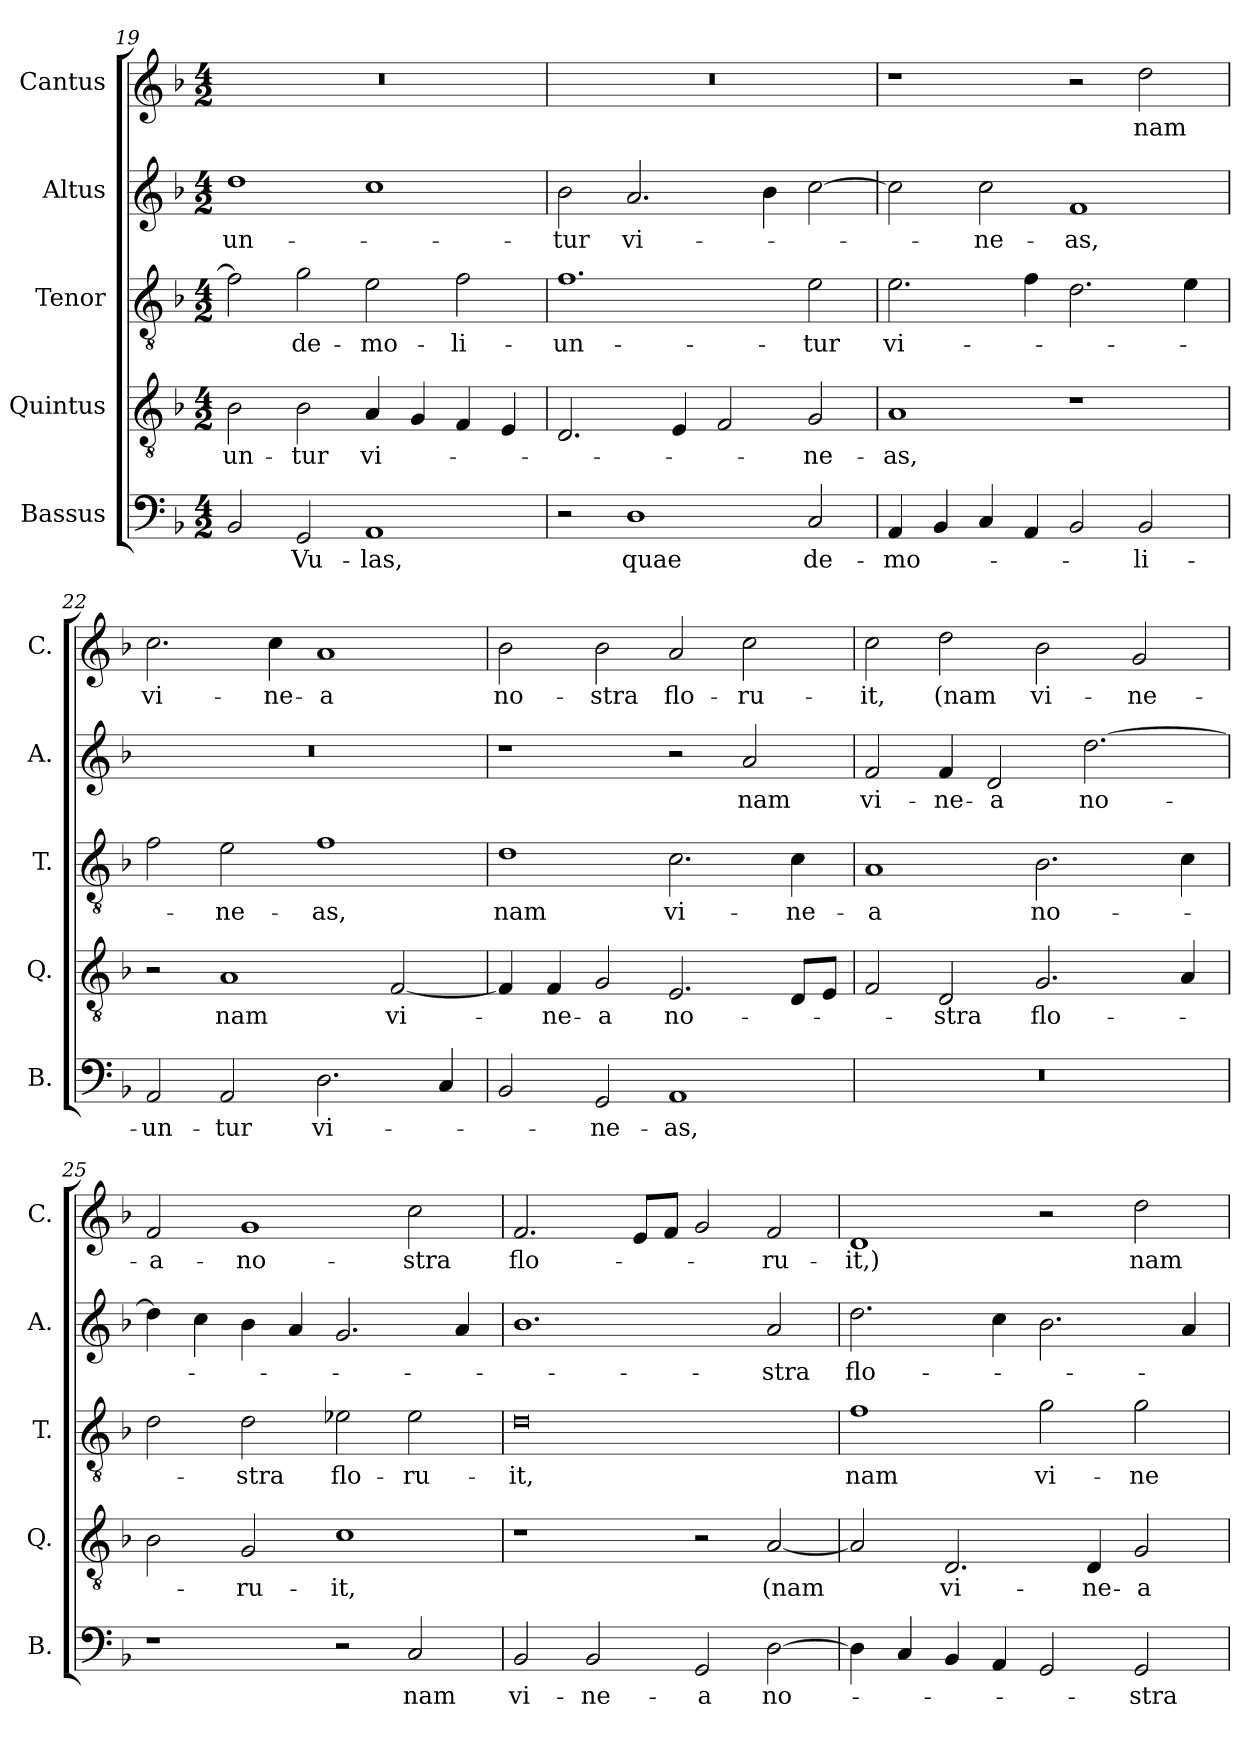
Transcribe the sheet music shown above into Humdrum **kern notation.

**kern	**text	**kern	**text	**kern	**text	**kern	**text	**kern	**text
*part5	*part5	*part4	*part4	*part3	*part3	*part2	*part2	*part1	*part1
*staff5	*staff5	*staff4	*staff4	*staff3	*staff3	*staff2	*staff2	*staff1	*staff1
*I"Bassus	*	*I"Quintus	*	*I"Tenor	*	*I"Altus	*	*I"Cantus	*
*I'B.	*	*I'Q.	*	*I'T.	*	*I'A.	*	*I'C.	*
*clefF4	*	*clefGv2	*	*clefGv2	*	*clefG2	*	*clefG2	*
*k[b-]	*	*k[b-]	*	*k[b-]	*	*k[b-]	*	*k[b-]	*
*F:	*	*F:	*	*F:	*	*F:	*	*F:	*
*M4/2	*	*M4/2	*	*M4/2	*	*M4/2	*	*M4/2	*
=19	=19	=19	=19	=19	=19	=19	=19	=19	=19
2BB-/	.	2B-\	un-	2f\]	.	1dd	un-	0r	.
2GG/	Vu­-	2B-\	tur	2g\	de-	.	.	.	.
1AA	las,	4A/	vi­-	2e\	mo-	1cc	.	.	.
.	.	4G/	.	.	.	.	.	.	.
.	.	4F/	.	2f\	li-	.	.	.	.
.	.	4E/	.	.	.	.	.	.	.
=20	=20	=20	=20	=20	=20	=20	=20	=20	=20
2r	.	2.D/	.	1.f	un-	2b-\	tur	0r	.
1D	quae	.	.	.	.	2.a/	vi-	.	.
.	.	4E/	.	.	.	.	.	.	.
.	.	2F/	.	.	.	.	.	.	.
.	.	.	.	.	.	4b-\	.	.	.
2C/	de­-	2G/	ne­-	2e\	tur	[2cc\	.	.	.
=21	=21	=21	=21	=21	=21	=21	=21	=21	=21
4AA/	mo­-	1A	as,	2.e\	vi­-	2cc\]	.	1r	.
4BB-/	.	.	.	.	.	.	.	.	.
4C/	.	.	.	.	.	2cc\	ne-	.	.
4AA/	.	.	.	4f\	.	.	.	.	.
2BB-/	.	1r	.	2.d\	.	1f	as,	2r	.
2BB-/	li-	.	.	.	.	.	.	2dd\	nam
.	.	.	.	4e\	.	.	.	.	.
=22	=22	=22	=22	=22	=22	=22	=22	=22	=22
2AA/	un­-	2r	.	2f\	.	0r	.	2.cc\	vi­-
2AA/	tur	1A	nam	2e\	ne-	.	.	.	.
.	.	.	.	.	.	.	.	4cc\	ne-
2.D\	vi-	.	.	1f	as,	.	.	1a	a
.	.	[2F/	vi­-	.	.	.	.	.	.
4C/	.	.	.	.	.	.	.	.	.
=23	=23	=23	=23	=23	=23	=23	=23	=23	=23
2BB-/	.	4F/]	.	1d	nam	1r	.	2b-\	no­-
.	.	4F/	ne-	.	.	.	.	.	.
2GG/	ne­-	2G/	a	.	.	.	.	2b-\	stra
1AA	as,	2.E/	no­-	2.c\	vi-	2r	.	2a/	flo-
.	.	.	.	.	.	2a/	nam	2cc\	ru-
.	.	8D/L	.	4c\	ne­-	.	.	.	.
.	.	8E/J	.	.	.	.	.	.	.
=24	=24	=24	=24	=24	=24	=24	=24	=24	=24
0r	.	2F/	.	1A	a	2f/	vi­-	2cc\	it,
.	.	2D/	stra	.	.	4f/	ne-	2dd\	(nam
.	.	.	.	.	.	2d/	a	.	.
.	.	2.G/	flo-	2.B-\	no­-	.	.	2b-\	vi-
.	.	.	.	.	.	[2.dd\	no-	.	.
.	.	.	.	.	.	.	.	2g/	ne­-
.	.	4A/	.	4c\	.	.	.	.	.
=25	=25	=25	=25	=25	=25	=25	=25	=25	=25
1r	.	2B-\	.	2d\	.	4dd\]	.	2f/	a-
.	.	.	.	.	.	4cc\	.	.	.
.	.	2G/	ru-	2d\	stra	4b-\	.	1g	no-
.	.	.	.	.	.	4a/	.	.	.
2r	.	1c	it,	2e-X\	flo-	2.g/	.	.	.
2C/	nam	.	.	2e-\	ru­-	.	.	2cc\	stra
.	.	.	.	.	.	4a/	.	.	.
=26	=26	=26	=26	=26	=26	=26	=26	=26	=26
2BB-/	vi­-	1r	.	0d	it,	1.b-	.	2.f/	flo­-
2BB-/	ne­-	.	.	.	.	.	.	.	.
.	.	.	.	.	.	.	.	8e/L	.
.	.	.	.	.	.	.	.	8f/J	.
2GG/	a	2r	.	.	.	.	.	2g/	.
[2D\	no­-	[2A/	(nam	.	.	2a/	stra	2f/	ru-
=27	=27	=27	=27	=27	=27	=27	=27	=27	=27
4D\]	.	2A/]	.	1f	nam	2.dd\	flo-	1d	it,)
4C/	.	.	.	.	.	.	.	.	.
4BB-/	.	2.D/	vi-	.	.	.	.	.	.
4AA/	.	.	.	.	.	4cc\	.	.	.
2GG/	.	.	.	2g\	vi­-	2.b-\	.	2r	.
.	.	4D/	ne-	.	.	.	.	.	.
2GG/	stra	2G/	a	2g\	ne­-	.	.	2dd\	nam
.	.	.	.	.	.	4a/	.	.	.
=	=	=	=	=	=	=	=	=	=
*-	*-	*-	*-	*-	*-	*-	*-	*-	*-
